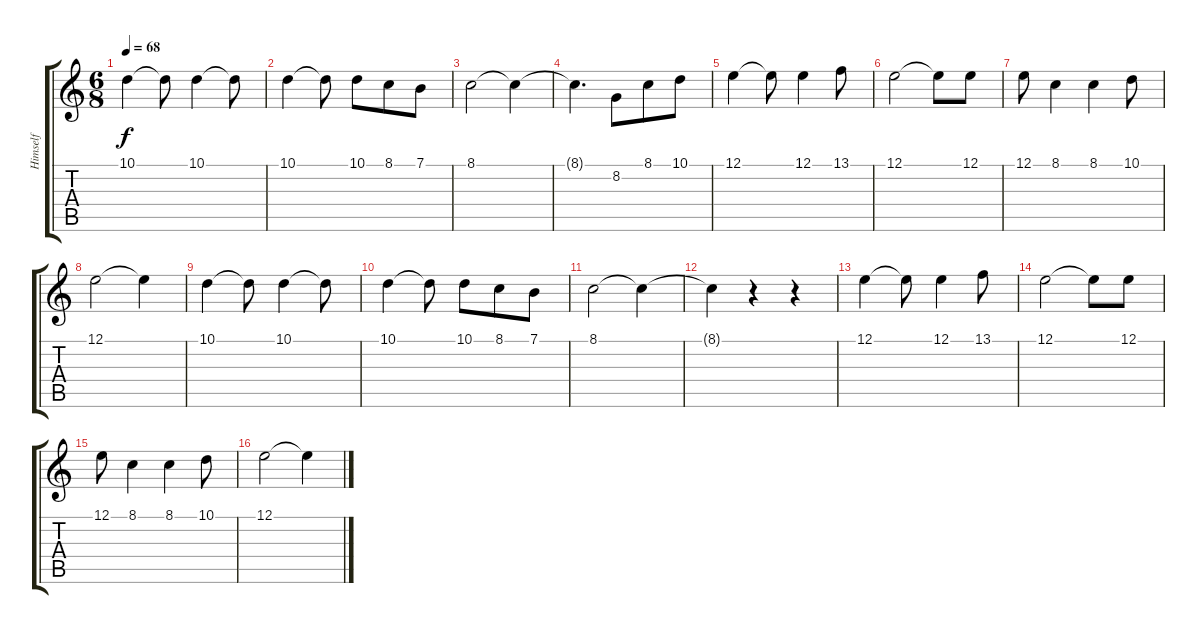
\track ("Himself" "Himself") {instrument lead1square}
\staff {score tabs}
\tuning (E4 B3 G3 D3 A2 E2) {hide}
\ts (6 8)
\tempo 68
\clef g2
\ks c
10.1.4{dy f} 10.1{t}.8 10.1.4 10.1{t}.8 |
10.1.4 10.1{t}.8 10.1.8 8.1.8 7.1.8 |
8.1.2 8.1{t}.4 |
8.1{t}.4{d} 8.2.8 8.1.8 10.1.8 |
12.1.4 12.1{t}.8 12.1.4 13.1.8 |
12.1.2 12.1{t}.8 12.1.8 |
12.1.8 8.1.4 8.1.4 10.1.8 |
12.1.2 12.1{t}.4 |
10.1.4 10.1{t}.8 10.1.4 10.1{t}.8 |
10.1.4 10.1{t}.8 10.1.8 8.1.8 7.1.8 |
8.1.2 8.1{t}.4 |
8.1{t}.4 r.4 r.4 |
12.1.4 12.1{t}.8 12.1.4 13.1.8 |
12.1.2 12.1{t}.8 12.1.8 |
12.1.8 8.1.4 8.1.4 10.1.8 |
12.1.2 12.1{t}.4
